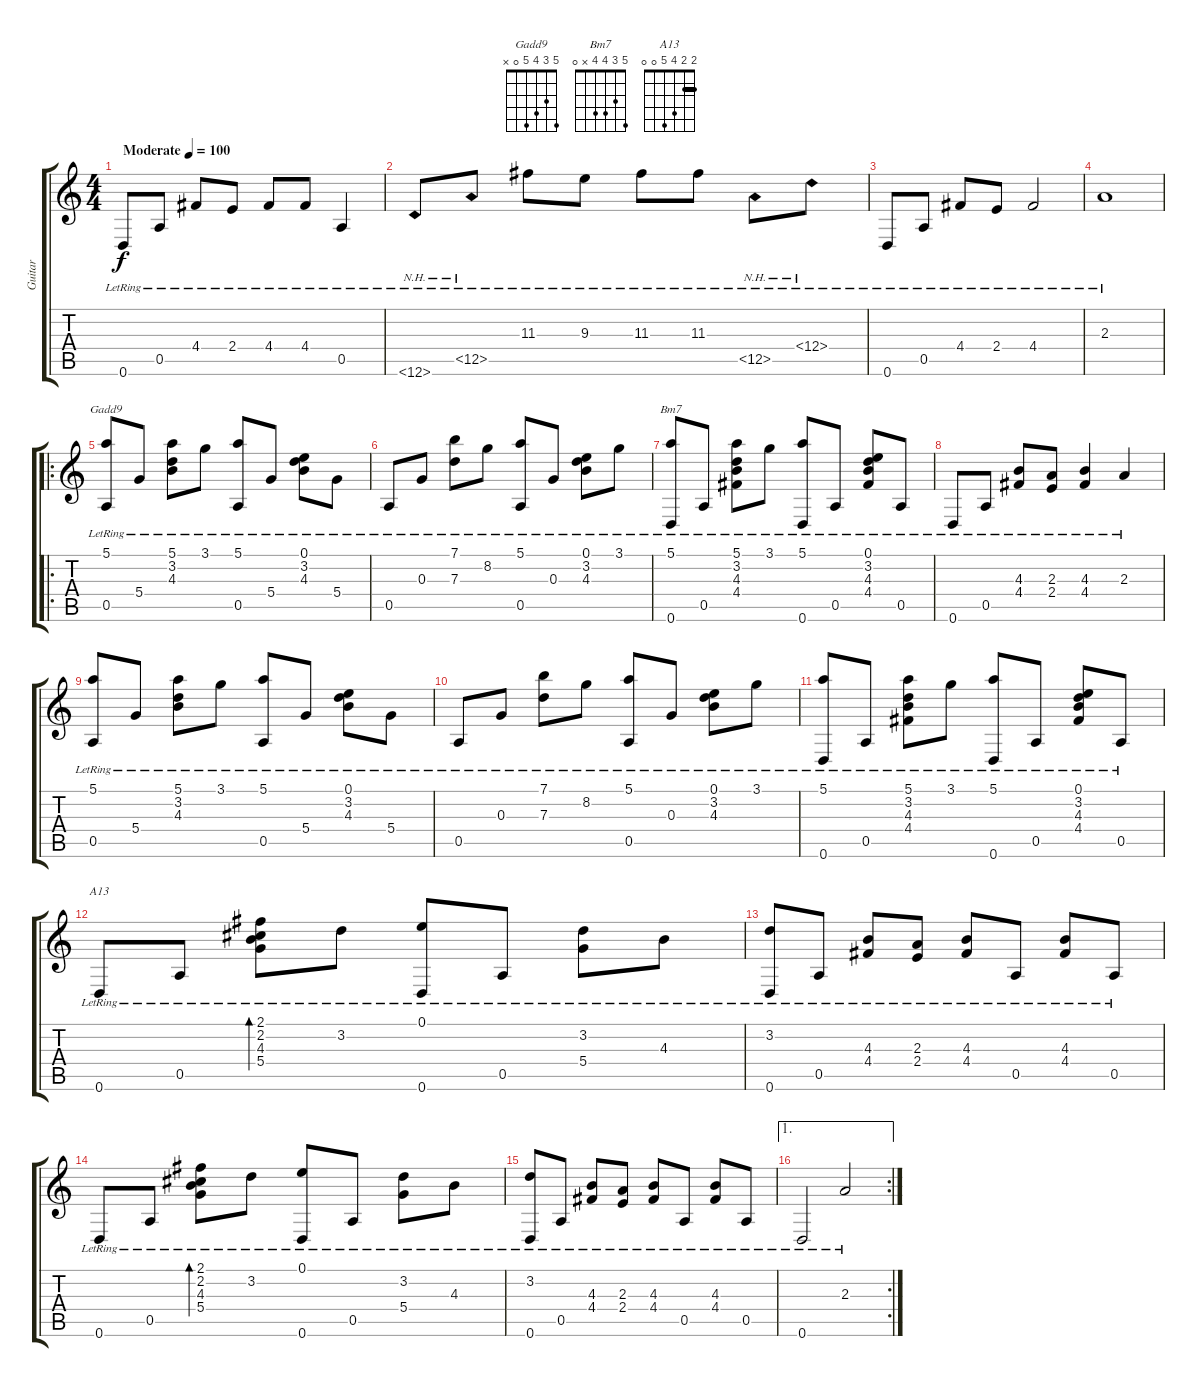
\track ("Guitar" "Guitar") {instrument electricguitarjazz}
\staff {score tabs}
\tuning (E4 B3 G3 D3 A2 D2) {hide}
\chord ("Gadd9" 5 3 4 5 0 x) {barre 3}
\chord ("Bm7" 5 3 4 4 x 0) {barre 3}
\chord ("A13" 2 2 4 5 0 0) {barre 2}
\ts (4 4)
\tempo (100 "Moderate")
\clef g2
\ks c
0.6{lr}.8{dy f instrument electricguitarjazz} 0.5{lr}.8 4.4{lr}.8 2.4{lr}.8 4.4{lr}.8 4.4{lr}.8 0.5{lr}.4 |
12.6{nh lr}.8 12.5{nh lr}.8 11.3{lr}.8 9.3{lr}.8 11.3{lr}.8 11.3{lr}.8 12.5{nh lr}.8 12.4{nh lr}.8 |
0.6{lr}.8 0.5{lr}.8 4.4{lr}.8 2.4{lr}.8 4.4{lr}.2 |
2.3{lr}.1 |
\ro
(5.1{lr} 0.5{lr}).8{ch "Gadd9"} 5.4{lr}.8 (5.1{lr} 3.2{lr} 4.3{lr}).8 3.1{lr}.8 (5.1{lr} 0.5{lr}).8 5.4{lr}.8 (0.1{lr} 3.2{lr} 4.3{lr}).8 5.4{lr}.8 |
0.5{lr}.8 0.3{lr}.8 (7.1{lr} 7.3{lr}).8 8.2{lr}.8 (5.1{lr} 0.5{lr}).8 0.3{lr}.8 (0.1{lr} 3.2{lr} 4.3{lr}).8 3.1{lr}.8 |
(5.1{lr} 0.6{lr}).8{ch "Bm7"} 0.5{lr}.8 (5.1{lr} 3.2{lr} 4.3{lr} 4.4{lr}).8 3.1{lr}.8 (5.1{lr} 0.6{lr}).8 0.5{lr}.8 (0.1{lr} 3.2{lr} 4.3{lr} 4.4{lr}).8 0.5{lr}.8 |
0.6{lr}.8 0.5{lr}.8 (4.3{lr} 4.4{lr}).8 (2.3{lr} 2.4{lr}).8 (4.3{lr} 4.4{lr}).4 2.3{lr}.4 |
(5.1{lr} 0.5{lr}).8 5.4{lr}.8 (5.1{lr} 3.2{lr} 4.3{lr}).8 3.1{lr}.8 (5.1{lr} 0.5{lr}).8 5.4{lr}.8 (0.1{lr} 3.2{lr} 4.3{lr}).8 5.4{lr}.8 |
0.5{lr}.8 0.3{lr}.8 (7.1{lr} 7.3{lr}).8 8.2{lr}.8 (5.1{lr} 0.5{lr}).8 0.3{lr}.8 (0.1{lr} 3.2{lr} 4.3{lr}).8 3.1{lr}.8 |
(5.1{lr} 0.6{lr}).8 0.5{lr}.8 (5.1{lr} 3.2{lr} 4.3{lr} 4.4{lr}).8 3.1{lr}.8 (5.1{lr} 0.6{lr}).8 0.5{lr}.8 (0.1{lr} 3.2{lr} 4.3{lr} 4.4{lr}).8 0.5{lr}.8 |
0.6{lr}.8{ch "A13"} 0.5{lr}.8 (2.1{lr} 2.2{lr} 4.3{lr} 5.4{lr}).8{bd 480} 3.2{lr}.8 (0.1{lr} 0.6{lr}).8 0.5{lr}.8 (3.2{lr} 5.4{lr}).8 4.3{lr}.8 |
(3.2{lr} 0.6{lr}).8 0.5{lr}.8 (4.3{lr} 4.4{lr}).8 (2.3{lr} 2.4{lr}).8 (4.3{lr} 4.4{lr}).8 0.5{lr}.8 (4.3{lr} 4.4{lr}).8 0.5{lr}.8 |
0.6{lr}.8 0.5{lr}.8 (2.1{lr} 2.2{lr} 4.3{lr} 5.4{lr}).8{bd 480} 3.2{lr}.8 (0.1{lr} 0.6{lr}).8 0.5{lr}.8 (3.2{lr} 5.4{lr}).8 4.3{lr}.8 |
(3.2{lr} 0.6{lr}).8 0.5{lr}.8 (4.3{lr} 4.4{lr}).8 (2.3{lr} 2.4{lr}).8 (4.3{lr} 4.4{lr}).8 0.5{lr}.8 (4.3{lr} 4.4{lr}).8 0.5{lr}.8 |
\ae 1
\rc 2
0.6{lr}.2 2.3{lr}.2
